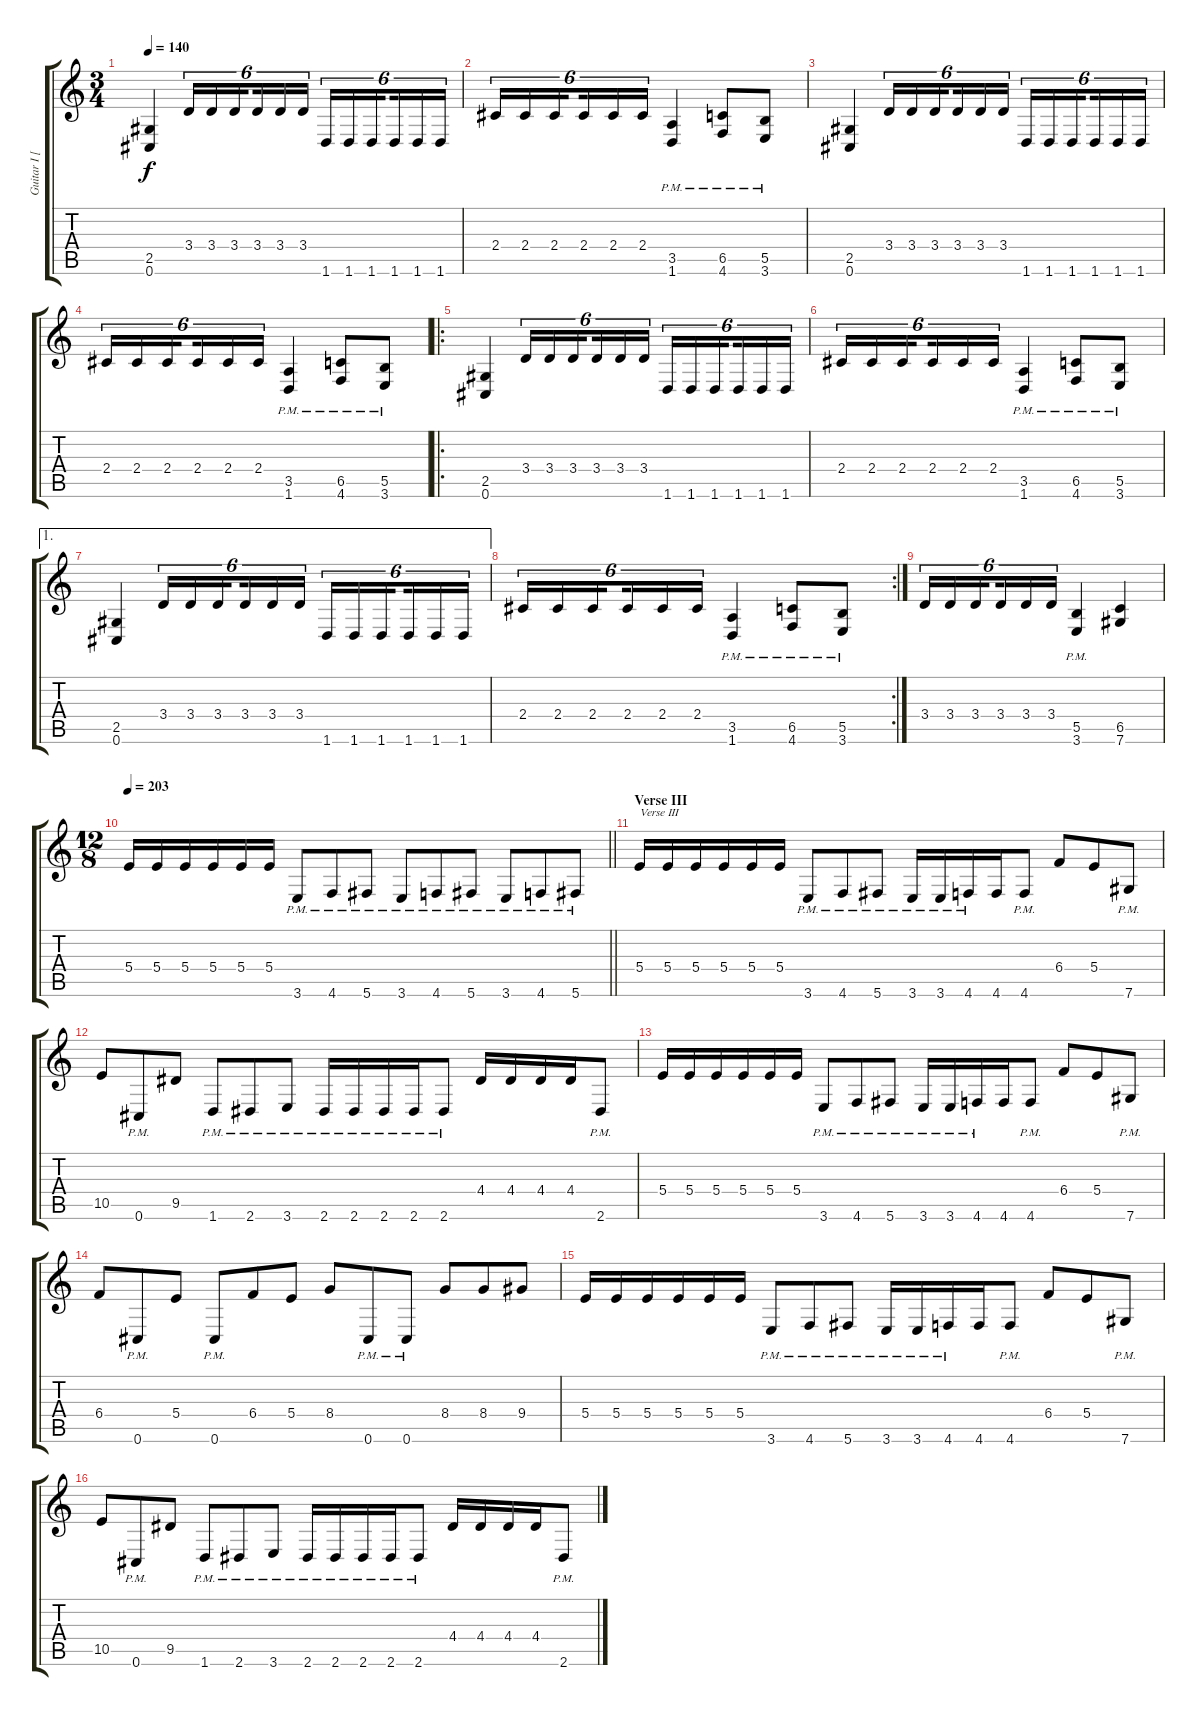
\track ("Guitar I [Terrance Hobbs]" "Guitar I [") {instrument distortionguitar}
\staff {score tabs}
\tuning (Db4 Ab3 E3 B2 Gb2 Db2) {hide}
\ts (3 4)
\tempo 140
\clef g2
\ks c
(2.5 0.6).4{dy f} 3.4.16{tu (6 4)} 3.4.16{tu (6 4)} 3.4.16{tu (6 4) beam splitsecondary} 3.4.16{tu (6 4)} 3.4.16{tu (6 4)} 3.4.16{tu (6 4)} 1.6.16{tu (6 4)} 1.6.16{tu (6 4)} 1.6.16{tu (6 4) beam splitsecondary} 1.6.16{tu (6 4)} 1.6.16{tu (6 4)} 1.6.16{tu (6 4)} |
2.4.16{tu (6 4)} 2.4.16{tu (6 4)} 2.4.16{tu (6 4) beam splitsecondary} 2.4.16{tu (6 4)} 2.4.16{tu (6 4)} 2.4.16{tu (6 4)} (3.5{pm} 1.6{pm}).4 (6.5{pm} 4.6{pm}).8 (5.5{pm} 3.6{pm}).8 |
(2.5 0.6).4 3.4.16{tu (6 4)} 3.4.16{tu (6 4)} 3.4.16{tu (6 4) beam splitsecondary} 3.4.16{tu (6 4)} 3.4.16{tu (6 4)} 3.4.16{tu (6 4)} 1.6.16{tu (6 4)} 1.6.16{tu (6 4)} 1.6.16{tu (6 4) beam splitsecondary} 1.6.16{tu (6 4)} 1.6.16{tu (6 4)} 1.6.16{tu (6 4)} |
2.4.16{tu (6 4)} 2.4.16{tu (6 4)} 2.4.16{tu (6 4) beam splitsecondary} 2.4.16{tu (6 4)} 2.4.16{tu (6 4)} 2.4.16{tu (6 4)} (3.5{pm} 1.6{pm}).4 (6.5{pm} 4.6{pm}).8 (5.5{pm} 3.6{pm}).8 |
\ro
(2.5 0.6).4 3.4.16{tu (6 4)} 3.4.16{tu (6 4)} 3.4.16{tu (6 4) beam splitsecondary} 3.4.16{tu (6 4)} 3.4.16{tu (6 4)} 3.4.16{tu (6 4)} 1.6.16{tu (6 4)} 1.6.16{tu (6 4)} 1.6.16{tu (6 4) beam splitsecondary} 1.6.16{tu (6 4)} 1.6.16{tu (6 4)} 1.6.16{tu (6 4)} |
2.4.16{tu (6 4)} 2.4.16{tu (6 4)} 2.4.16{tu (6 4) beam splitsecondary} 2.4.16{tu (6 4)} 2.4.16{tu (6 4)} 2.4.16{tu (6 4)} (3.5{pm} 1.6{pm}).4 (6.5{pm} 4.6{pm}).8 (5.5{pm} 3.6{pm}).8 |
\ae 1
(2.5 0.6).4 3.4.16{tu (6 4)} 3.4.16{tu (6 4)} 3.4.16{tu (6 4) beam splitsecondary} 3.4.16{tu (6 4)} 3.4.16{tu (6 4)} 3.4.16{tu (6 4)} 1.6.16{tu (6 4)} 1.6.16{tu (6 4)} 1.6.16{tu (6 4) beam splitsecondary} 1.6.16{tu (6 4)} 1.6.16{tu (6 4)} 1.6.16{tu (6 4)} |
\rc 2
2.4.16{tu (6 4)} 2.4.16{tu (6 4)} 2.4.16{tu (6 4) beam splitsecondary} 2.4.16{tu (6 4)} 2.4.16{tu (6 4)} 2.4.16{tu (6 4)} (3.5{pm} 1.6{pm}).4 (6.5{pm} 4.6{pm}).8 (5.5{pm} 3.6{pm}).8 |
3.4.16{tu (6 4)} 3.4.16{tu (6 4)} 3.4.16{tu (6 4) beam splitsecondary} 3.4.16{tu (6 4)} 3.4.16{tu (6 4)} 3.4.16{tu (6 4)} (5.5{pm} 3.6{pm}).4 (6.5 7.6).4 |
\ts (12 8)
\tempo 203
\barLineRight lightlight
5.4.16 5.4.16 5.4.16 5.4.16 5.4.16 5.4.16 3.6{pm}.8 4.6{pm}.8 5.6{pm}.8 3.6{pm}.8 4.6{pm}.8 5.6{pm}.8 3.6{pm}.8 4.6{pm}.8 5.6{pm}.8 |
\section ("" "Verse III")
5.4.16{txt "Verse III"} 5.4.16 5.4.16 5.4.16 5.4.16 5.4.16 3.6{pm}.8 4.6{pm}.8 5.6{pm}.8 3.6{pm}.16 3.6{pm}.16 4.6{pm}.16 4.6.16 4.6{pm}.8 6.4.8 5.4.8 7.6{pm}.8 |
10.5.8 0.6{pm}.8 9.5.8 1.6{pm}.8 2.6{pm}.8 3.6{pm}.8 2.6{pm}.16 2.6{pm}.16 2.6{pm}.16 2.6{pm}.16 2.6{pm}.8 4.4.16 4.4.16 4.4.16 4.4.16 2.6{pm}.8 |
5.4.16 5.4.16 5.4.16 5.4.16 5.4.16 5.4.16 3.6{pm}.8 4.6{pm}.8 5.6{pm}.8 3.6{pm}.16 3.6{pm}.16 4.6{pm}.16 4.6.16 4.6{pm}.8 6.4.8 5.4.8 7.6{pm}.8 |
6.4.8 0.6{pm}.8 5.4.8 0.6{pm}.8 6.4.8 5.4.8 8.4.8 0.6{pm}.8 0.6{pm}.8 8.4.8 8.4.8 9.4.8 |
5.4.16 5.4.16 5.4.16 5.4.16 5.4.16 5.4.16 3.6{pm}.8 4.6{pm}.8 5.6{pm}.8 3.6{pm}.16 3.6{pm}.16 4.6{pm}.16 4.6.16 4.6{pm}.8 6.4.8 5.4.8 7.6{pm}.8 |
10.5.8 0.6{pm}.8 9.5.8 1.6{pm}.8 2.6{pm}.8 3.6{pm}.8 2.6{pm}.16 2.6{pm}.16 2.6{pm}.16 2.6{pm}.16 2.6{pm}.8 4.4.16 4.4.16 4.4.16 4.4.16 2.6{pm}.8
